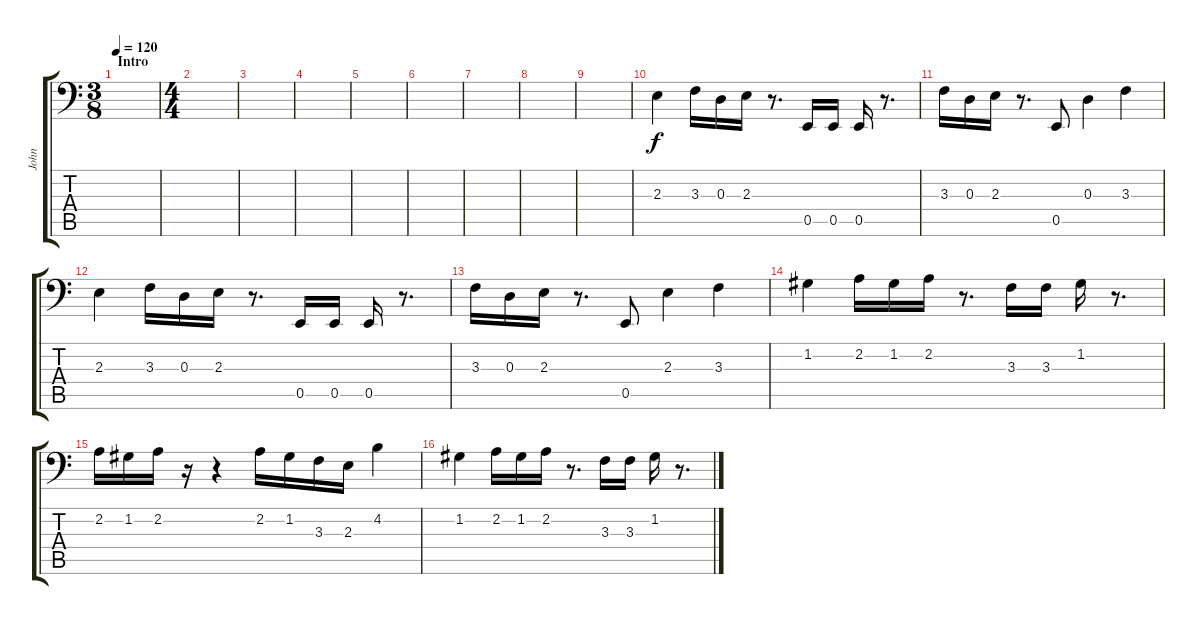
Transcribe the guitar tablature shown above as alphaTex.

\track ("John" "John") {instrument electricbassfinger}
\staff {score tabs}
\tuning (C3 G2 D2 A1 E1 B0) {hide}
\ts (3 8)
\section ("" "Intro")
\tempo 120
\clef f4
\ks c
|
\ts (4 4)
|
|
|
|
|
|
|
|
2.3.4 3.3.16 0.3.16 2.3.16 r.8{d} 0.5.16 0.5.16 0.5.16 r.8{d} |
3.3.16 0.3.16 2.3.16 r.8{d} 0.5.8 0.3.4 3.3.4 |
2.3.4 3.3.16 0.3.16 2.3.16 r.8{d} 0.5.16 0.5.16 0.5.16 r.8{d} |
3.3.16 0.3.16 2.3.16 r.8{d} 0.5.8 2.3.4 3.3.4 |
1.2.4 2.2.16 1.2.16 2.2.16 r.8{d} 3.3.16 3.3.16 1.2.16 r.8{d} |
2.2.16 1.2.16 2.2.16 r.16 r.4 2.2.16 1.2.16 3.3.16 2.3.16 4.2.4 |
1.2.4 2.2.16 1.2.16 2.2.16 r.8{d} 3.3.16 3.3.16 1.2.16 r.8{d}
